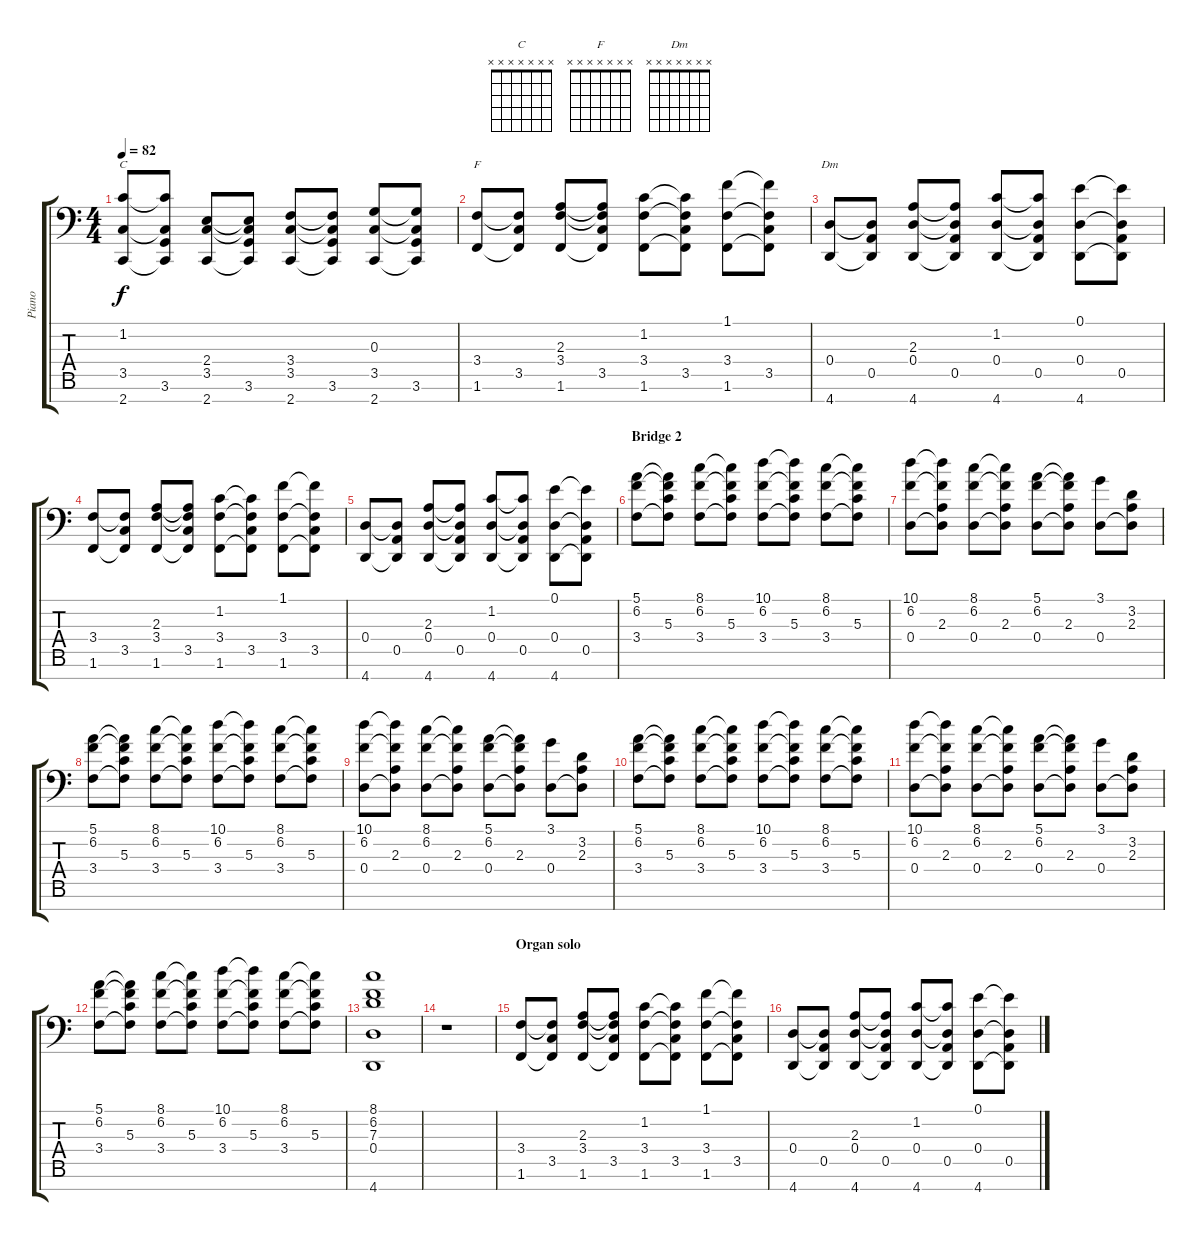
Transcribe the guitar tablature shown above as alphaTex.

\track ("Piano" "Piano") {instrument acousticgrandpiano}
\staff {score tabs}
\tuning (E4 B3 G3 D3 A2 E2 Bb1) {hide}
\chord ("C" x x x x x x x) {firstfret 0}
\chord ("F" x x x x x x x) {firstfret 0}
\chord ("Dm" x x x x x x x) {firstfret 0}
\ts (4 4)
\tempo 82
\clef f4
\ks c
(1.2 3.5 2.7).8{ch "C" dy f} (1.2{t} 3.5{t} 3.6 2.7{t}).8 (2.4 3.5 2.7).8 (2.4{t} 3.5{t} 3.6 2.7{t}).8 (3.4 3.5 2.7).8 (3.4{t} 3.5{t} 3.6 2.7{t}).8 (0.3 3.5 2.7).8 (0.3{t} 3.5{t} 3.6 2.7{t}).8 |
(3.4 1.6).8{ch "F"} (3.4{t} 3.5 1.6{t}).8 (2.3 3.4 1.6).8 (2.3{t} 3.4{t} 3.5 1.6{t}).8 (1.2 3.4 1.6).8 (1.2{t} 3.4{t} 3.5 1.6{t}).8 (1.1 3.4 1.6).8 (1.1{t} 3.4{t} 3.5 1.6{t}).8 |
(0.4 4.7).8{ch "Dm"} (0.4{t} 0.5 4.7{t}).8 (2.3 0.4 4.7).8 (2.3{t} 0.4{t} 0.5 4.7{t}).8 (1.2 0.4 4.7).8 (1.2{t} 0.4{t} 0.5 4.7{t}).8 (0.1 0.4 4.7).8 (0.1{t} 0.4{t} 0.5 4.7{t}).8 |
(3.4 1.6).8 (3.4{t} 3.5 1.6{t}).8 (2.3 3.4 1.6).8 (2.3{t} 3.4{t} 3.5 1.6{t}).8 (1.2 3.4 1.6).8 (1.2{t} 3.4{t} 3.5 1.6{t}).8 (1.1 3.4 1.6).8 (1.1{t} 3.4{t} 3.5 1.6{t}).8 |
(0.4 4.7).8 (0.4{t} 0.5 4.7{t}).8 (2.3 0.4 4.7).8 (2.3{t} 0.4{t} 0.5 4.7{t}).8 (1.2 0.4 4.7).8 (1.2{t} 0.4{t} 0.5 4.7{t}).8 (0.1 0.4 4.7).8 (0.1{t} 0.4{t} 0.5 4.7{t}).8 |
\section ("" "Bridge 2")
(5.1 6.2 3.4).8 (5.1{t} 6.2{t} 5.3 3.4{t}).8 (8.1 6.2 3.4).8 (8.1{t} 6.2{t} 5.3 3.4{t}).8 (10.1 6.2 3.4).8 (10.1{t} 6.2{t} 5.3 3.4{t}).8 (8.1 6.2 3.4).8 (8.1{t} 6.2{t} 5.3 3.4{t}).8 |
(10.1 6.2 0.4).8 (10.1{t} 6.2{t} 2.3 0.4{t}).8 (8.1 6.2 0.4).8 (8.1{t} 6.2{t} 2.3 0.4{t}).8 (5.1 6.2 0.4).8 (5.1{t} 6.2{t} 2.3 0.4{t}).8 (3.1 0.4).8 (3.2 2.3 0.4{t}).8 |
(5.1 6.2 3.4).8 (5.1{t} 6.2{t} 5.3 3.4{t}).8 (8.1 6.2 3.4).8 (8.1{t} 6.2{t} 5.3 3.4{t}).8 (10.1 6.2 3.4).8 (10.1{t} 6.2{t} 5.3 3.4{t}).8 (8.1 6.2 3.4).8 (8.1{t} 6.2{t} 5.3 3.4{t}).8 |
(10.1 6.2 0.4).8 (10.1{t} 6.2{t} 2.3 0.4{t}).8 (8.1 6.2 0.4).8 (8.1{t} 6.2{t} 2.3 0.4{t}).8 (5.1 6.2 0.4).8 (5.1{t} 6.2{t} 2.3 0.4{t}).8 (3.1 0.4).8 (3.2 2.3 0.4{t}).8 |
(5.1 6.2 3.4).8 (5.1{t} 6.2{t} 5.3 3.4{t}).8 (8.1 6.2 3.4).8 (8.1{t} 6.2{t} 5.3 3.4{t}).8 (10.1 6.2 3.4).8 (10.1{t} 6.2{t} 5.3 3.4{t}).8 (8.1 6.2 3.4).8 (8.1{t} 6.2{t} 5.3 3.4{t}).8 |
(10.1 6.2 0.4).8 (10.1{t} 6.2{t} 2.3 0.4{t}).8 (8.1 6.2 0.4).8 (8.1{t} 6.2{t} 2.3 0.4{t}).8 (5.1 6.2 0.4).8 (5.1{t} 6.2{t} 2.3 0.4{t}).8 (3.1 0.4).8 (3.2 2.3 0.4{t}).8 |
(5.1 6.2 3.4).8 (5.1{t} 6.2{t} 5.3 3.4{t}).8 (8.1 6.2 3.4).8 (8.1{t} 6.2{t} 5.3 3.4{t}).8 (10.1 6.2 3.4).8 (10.1{t} 6.2{t} 5.3 3.4{t}).8 (8.1 6.2 3.4).8 (8.1{t} 6.2{t} 5.3 3.4{t}).8 |
(8.1 6.2 7.3 0.4 4.7).1 |
r.1 |
\section ("" "Organ solo")
(3.4 1.6).8 (3.4{t} 3.5 1.6{t}).8 (2.3 3.4 1.6).8 (2.3{t} 3.4{t} 3.5 1.6{t}).8 (1.2 3.4 1.6).8 (1.2{t} 3.4{t} 3.5 1.6{t}).8 (1.1 3.4 1.6).8 (1.1{t} 3.4{t} 3.5 1.6{t}).8 |
(0.4 4.7).8 (0.4{t} 0.5 4.7{t}).8 (2.3 0.4 4.7).8 (2.3{t} 0.4{t} 0.5 4.7{t}).8 (1.2 0.4 4.7).8 (1.2{t} 0.4{t} 0.5 4.7{t}).8 (0.1 0.4 4.7).8 (0.1{t} 0.4{t} 0.5 4.7{t}).8
